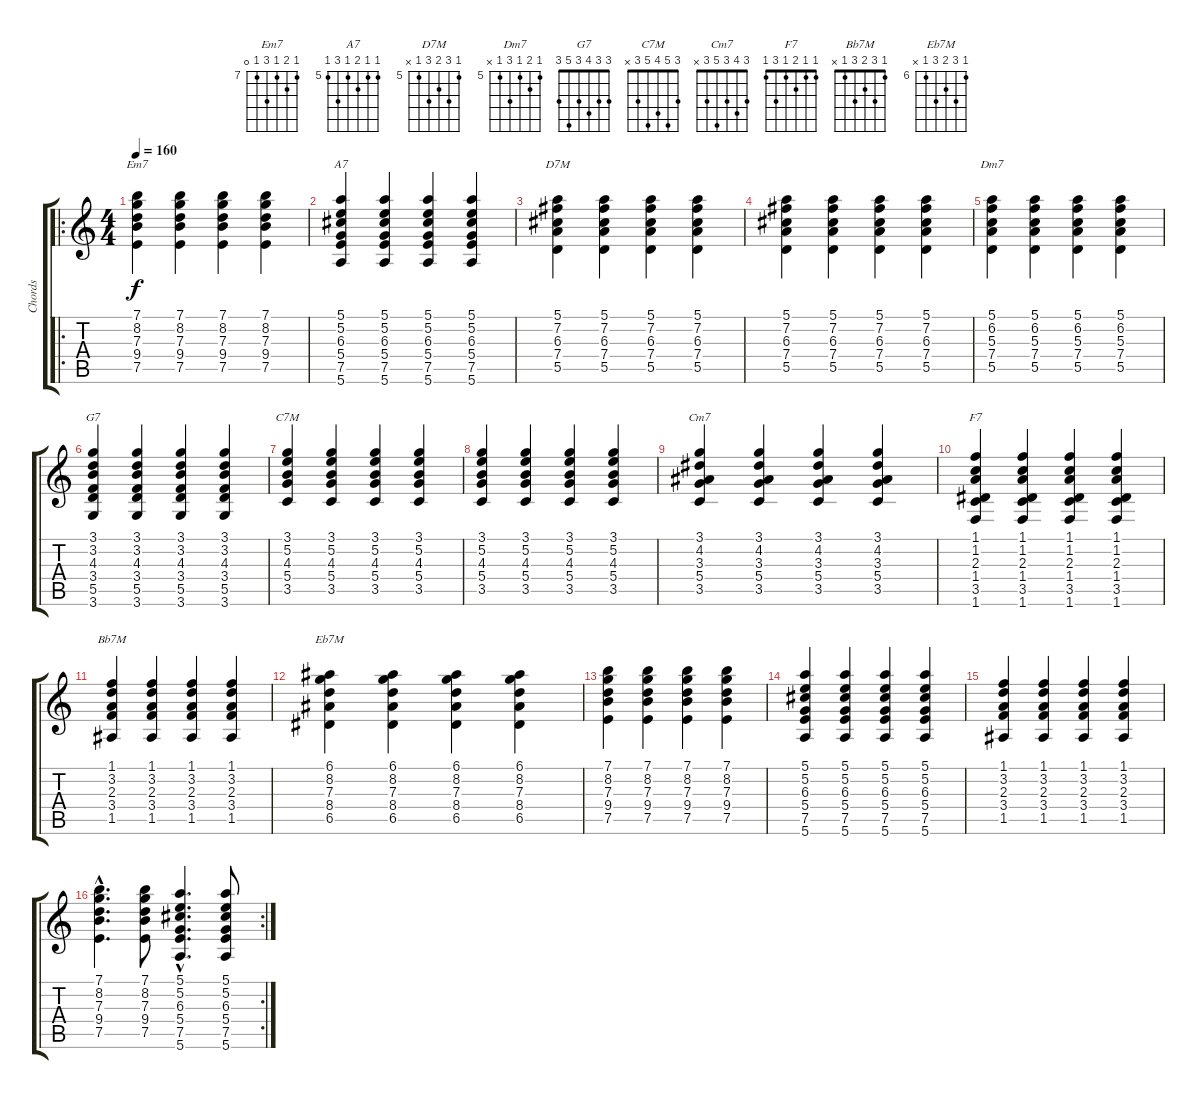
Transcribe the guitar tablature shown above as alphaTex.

\track ("Chords" "Chords") {instrument electricguitarjazz}
\staff {score tabs}
\tuning (E4 B3 G3 D3 A2 E2) {hide}
\chord ("Em7" 7 8 7 9 7 0) {firstfret 7}
\chord ("A7" 5 5 6 5 7 5) {firstfret 5}
\chord ("D7M" 5 7 6 7 5 x) {firstfret 5}
\chord ("Dm7" 5 6 5 7 5 x) {firstfret 5}
\chord ("G7" 3 3 4 3 5 3)
\chord ("C7M" 3 5 4 5 3 x)
\chord ("Cm7" 3 4 3 5 3 x)
\chord ("F7" 1 1 2 1 3 1)
\chord ("Bb7M" 1 3 2 3 1 x)
\chord ("Eb7M" 6 8 7 8 6 x) {firstfret 6}
\ro
\ts (4 4)
\tempo 160
\clef g2
\ks c
(7.1 8.2 7.3 9.4 7.5).4{ch "Em7" dy f instrument electricguitarjazz} (7.1 8.2 7.3 9.4 7.5).4 (7.1 8.2 7.3 9.4 7.5).4 (7.1 8.2 7.3 9.4 7.5).4 |
(5.1 5.2 6.3 5.4 7.5 5.6).4{ch "A7"} (5.1 5.2 6.3 5.4 7.5 5.6).4 (5.1 5.2 6.3 5.4 7.5 5.6).4 (5.1 5.2 6.3 5.4 7.5 5.6).4 |
(5.1 7.2 6.3 7.4 5.5).4{ch "D7M"} (5.1 7.2 6.3 7.4 5.5).4 (5.1 7.2 6.3 7.4 5.5).4 (5.1 7.2 6.3 7.4 5.5).4 |
(5.1 7.2 6.3 7.4 5.5).4 (5.1 7.2 6.3 7.4 5.5).4 (5.1 7.2 6.3 7.4 5.5).4 (5.1 7.2 6.3 7.4 5.5).4 |
(5.1 6.2 5.3 7.4 5.5).4{ch "Dm7"} (5.1 6.2 5.3 7.4 5.5).4 (5.1 6.2 5.3 7.4 5.5).4 (5.1 6.2 5.3 7.4 5.5).4 |
(3.1 3.2 4.3 3.4 5.5 3.6).4{ch "G7"} (3.1 3.2 4.3 3.4 5.5 3.6).4 (3.1 3.2 4.3 3.4 5.5 3.6).4 (3.1 3.2 4.3 3.4 5.5 3.6).4 |
(3.1 5.2 4.3 5.4 3.5).4{ch "C7M"} (3.1 5.2 4.3 5.4 3.5).4 (3.1 5.2 4.3 5.4 3.5).4 (3.1 5.2 4.3 5.4 3.5).4 |
(3.1 5.2 4.3 5.4 3.5).4 (3.1 5.2 4.3 5.4 3.5).4 (3.1 5.2 4.3 5.4 3.5).4 (3.1 5.2 4.3 5.4 3.5).4 |
(3.1 4.2 3.3 5.4 3.5).4{ch "Cm7"} (3.1 4.2 3.3 5.4 3.5).4 (3.1 4.2 3.3 5.4 3.5).4 (3.1 4.2 3.3 5.4 3.5).4 |
(1.1 1.2 2.3 1.4 3.5 1.6).4{ch "F7"} (1.1 1.2 2.3 1.4 3.5 1.6).4 (1.1 1.2 2.3 1.4 3.5 1.6).4 (1.1 1.2 2.3 1.4 3.5 1.6).4 |
(1.1 3.2 2.3 3.4 1.5).4{ch "Bb7M"} (1.1 3.2 2.3 3.4 1.5).4 (1.1 3.2 2.3 3.4 1.5).4 (1.1 3.2 2.3 3.4 1.5).4 |
(6.1 8.2 7.3 8.4 6.5).4{ch "Eb7M"} (6.1 8.2 7.3 8.4 6.5).4 (6.1 8.2 7.3 8.4 6.5).4 (6.1 8.2 7.3 8.4 6.5).4 |
(7.1 8.2 7.3 9.4 7.5).4 (7.1 8.2 7.3 9.4 7.5).4 (7.1 8.2 7.3 9.4 7.5).4 (7.1 8.2 7.3 9.4 7.5).4 |
(5.1 5.2 6.3 5.4 7.5 5.6).4 (5.1 5.2 6.3 5.4 7.5 5.6).4 (5.1 5.2 6.3 5.4 7.5 5.6).4 (5.1 5.2 6.3 5.4 7.5 5.6).4 |
(1.1 3.2 2.3 3.4 1.5).4 (1.1 3.2 2.3 3.4 1.5).4 (1.1 3.2 2.3 3.4 1.5).4 (1.1 3.2 2.3 3.4 1.5).4 |
\rc 2
(7.1{hac} 8.2{hac} 7.3{hac} 9.4{hac} 7.5{hac}).4{d} (7.1 8.2 7.3 9.4 7.5).8 (5.1{hac} 5.2{hac} 6.3{hac} 5.4{hac} 7.5{hac} 5.6{hac}).4{d} (5.1 5.2 6.3 5.4 7.5 5.6).8
